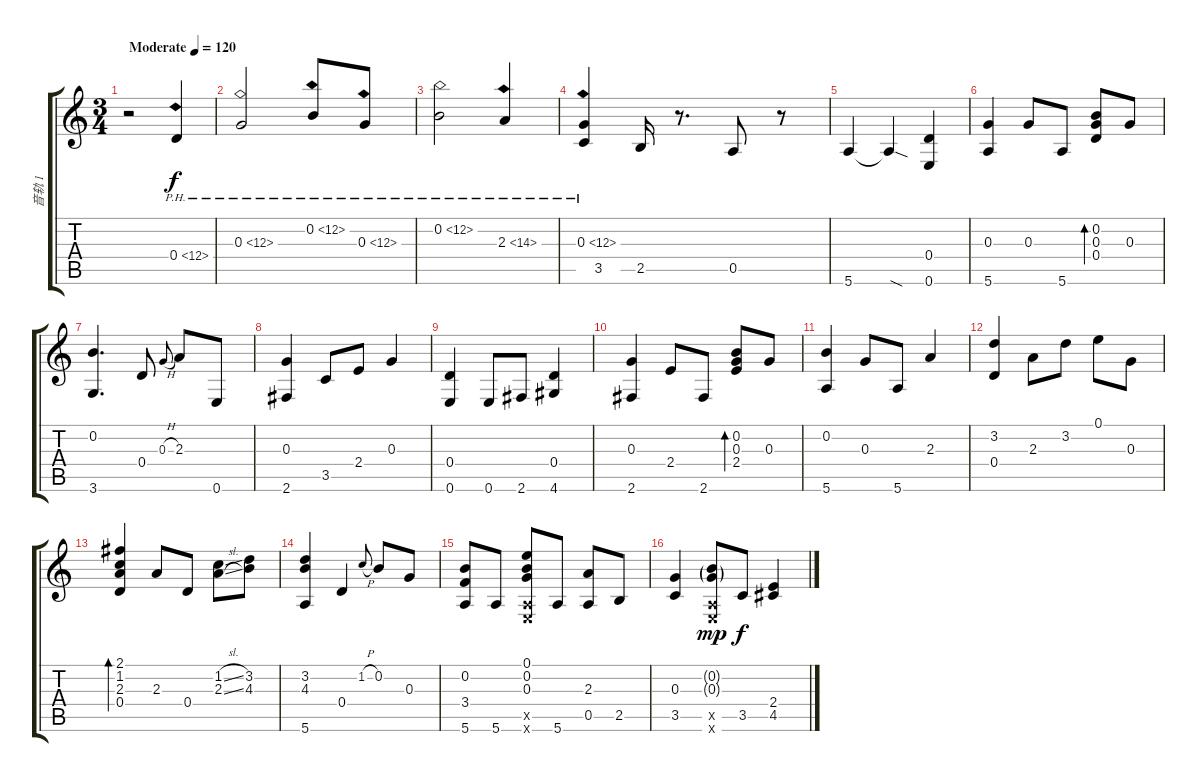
\track ("音轨 1" "音轨 1") {instrument acousticguitarsteel}
\staff {score tabs}
\tuning (E4 B3 G3 D3 A2 E2) {hide}
\ts (3 4)
\tempo (120 "Moderate")
\clef g2
\ks c
r.2{dy f instrument acousticguitarsteel} 0.4{ph 12}.4 |
0.3{ph 12}.2 0.2{ph 12}.8 0.3{ph 12}.8 |
0.2{ph 12}.2 2.3{ph 12}.4 |
(0.3{ph 12} 3.5).4 2.5.16 r.8{d} 0.5.8 r.8 |
5.6.4 5.6{sod t}.4 (0.4 0.6).4 |
(0.3 5.6).4 0.3.8 5.6.8 (0.2 0.3 0.4).8{bd 60} 0.3.8 |
(0.2 3.6).4{d} 0.4.8 0.3{h}.8{gr onbeat} 2.3.8 0.6.8 |
(0.3 2.6).4 3.5.8 2.4.8 0.3.4 |
(0.4 0.6).4 0.6.8 2.6.8 (0.4 4.6).4 |
(0.3 2.6).4 2.4.8 2.6.8 (0.2 0.3 2.4).8{bd 240} 0.3.8 |
(0.2 5.6).4 0.3.8 5.6.8 2.3.4 |
(3.2 0.4).4 2.3.8 3.2.8 0.1.8 0.3.8 |
(2.1 1.2 2.3 0.4).4{bd 240} 2.3.8 0.4.8 (1.2{sl} 2.3{sl}).8 (3.2 4.3).8 |
(3.2 4.3 5.6).4 0.4.4 1.2{h}.8{gr onbeat} 0.2.8 0.3.8 |
(0.2 3.4 5.6).8 5.6.8 (0.1 0.2 0.3 0.5{x} 0.6{x}).8 5.6.8 (2.3 0.5).8 2.5.8 |
(0.3 3.5).4 (0.2{g} 0.3{g} 0.5{x} 0.6{x}).8{dy mp} 3.5.8{dy f} (2.4 4.5).4
